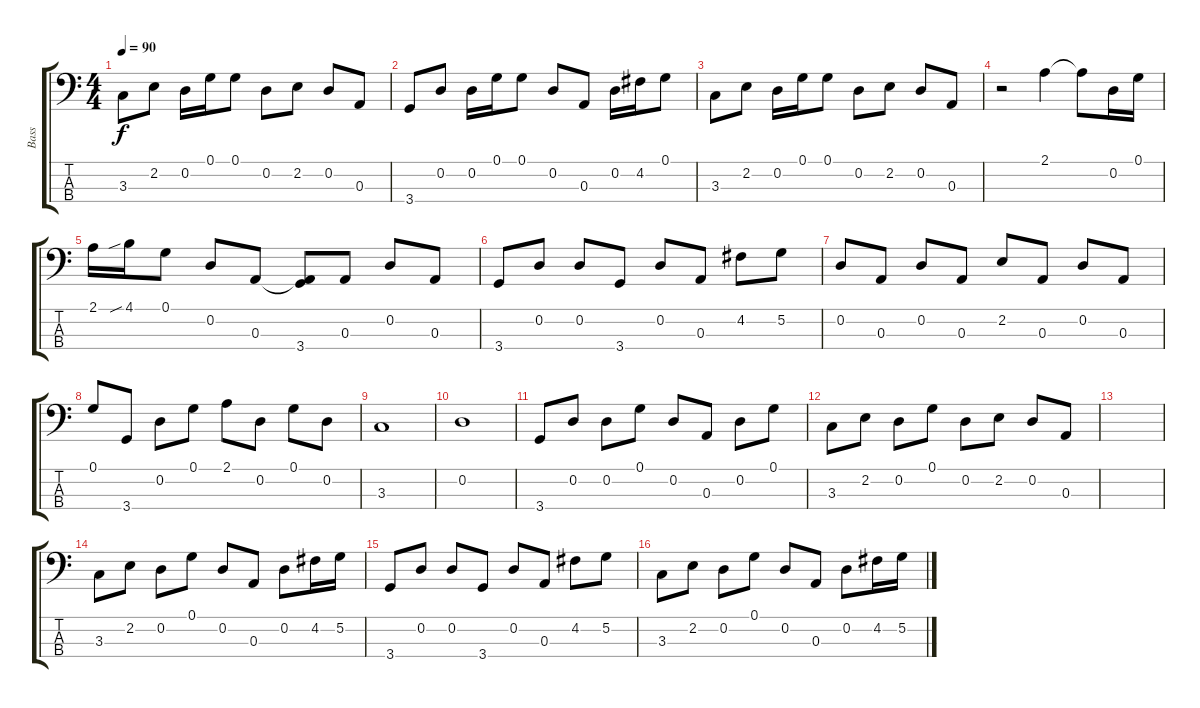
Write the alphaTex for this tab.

\track ("Bass" "Bass") {instrument electricbassfinger}
\staff {score tabs}
\tuning (G2 D2 A1 E1) {hide}
\ts (4 4)
\tempo 90
\clef f4
\ks c
3.3.8{dy f} 2.2.8 0.2.16 0.1.16 0.1.8 0.2.8 2.2.8 0.2.8 0.3.8 |
3.4.8 0.2.8 0.2.16 0.1.16 0.1.8 0.2.8 0.3.8 0.2.16 4.2.16 0.1.8 |
3.3.8 2.2.8 0.2.16 0.1.16 0.1.8 0.2.8 2.2.8 0.2.8 0.3.8 |
r.2 2.1.4 2.1{t}.8 0.2.16 0.1.16 |
2.1.16 4.1{sib}.16 0.1.8 0.2.8 0.3.8 (0.3{t} 3.4).8 0.3.8 0.2.8 0.3.8 |
3.4.8 0.2.8 0.2.8 3.4.8 0.2.8 0.3.8 4.2.8 5.2.8 |
0.2.8 0.3.8 0.2.8 0.3.8 2.2.8 0.3.8 0.2.8 0.3.8 |
0.1.8 3.4.8 0.2.8 0.1.8 2.1.8 0.2.8 0.1.8 0.2.8 |
3.3.1 |
0.2.1 |
3.4.8 0.2.8 0.2.8 0.1.8 0.2.8 0.3.8 0.2.8 0.1.8 |
3.3.8 2.2.8 0.2.8 0.1.8 0.2.8 2.2.8 0.2.8 0.3.8 |
|
3.3.8 2.2.8 0.2.8 0.1.8 0.2.8 0.3.8 0.2.8 4.2.16 5.2.16 |
3.4.8 0.2.8 0.2.8 3.4.8 0.2.8 0.3.8 4.2.8 5.2.8 |
3.3.8 2.2.8 0.2.8 0.1.8 0.2.8 0.3.8 0.2.8 4.2.16 5.2.16
